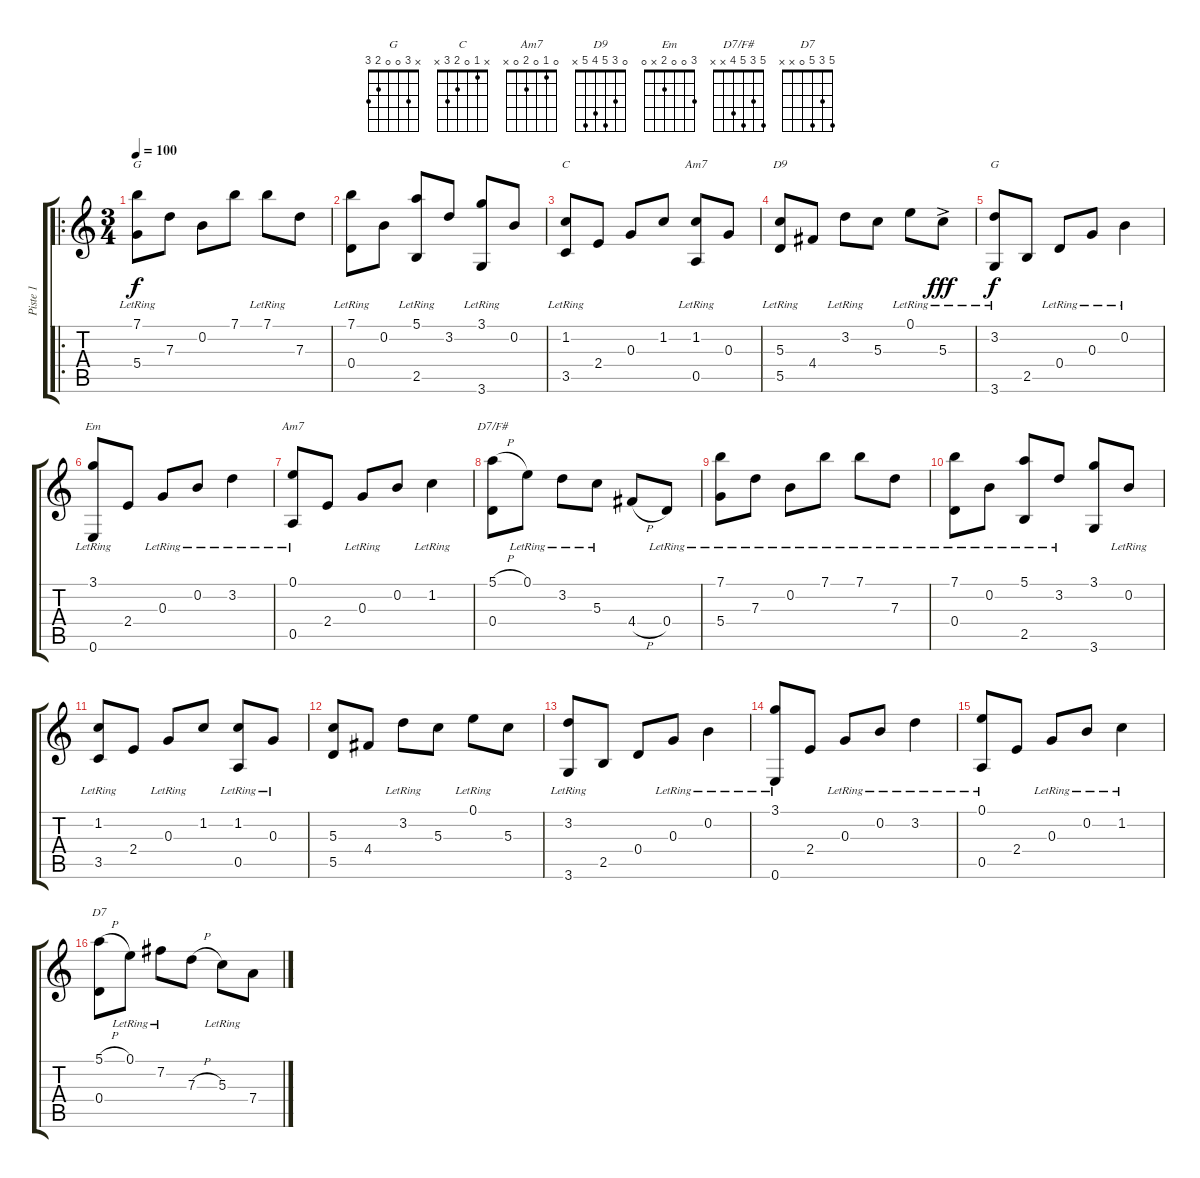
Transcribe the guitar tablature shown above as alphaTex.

\track ("Piste 1" "Piste 1") {instrument acousticguitarnylon}
\staff {score tabs}
\tuning (E4 B3 G3 D3 A2 E2) {hide}
\chord ("G" 7 0 7 5 x x) {firstfret 5}
\chord ("C" x 1 0 2 3 x)
\chord ("Am7" x 1 0 x 0 x)
\chord ("D9" 0 3 5 4 5 x)
\chord ("G" x 3 0 0 2 3)
\chord ("Em" 3 0 0 2 x 0)
\chord ("Am7" 0 1 0 2 0 x)
\chord ("D7/F#" 5 3 5 4 x x)
\chord ("D7" 5 3 5 0 x x)
\ro
\ts (3 4)
\tempo 100
\clef g2
\ks c
(7.1{lr} 5.4).8{ch "G" dy f instrument acousticguitarnylon} 7.3.8 0.2.8 7.1.8 7.1{lr}.8 7.3.8 |
(7.1{lr} 0.4).8 0.2.8 (5.1{lr} 2.5).8 3.2.8 (3.1{lr} 3.6).8 0.2.8 |
(1.2{lr} 3.5).8{ch "C"} 2.4.8 0.3.8 1.2.8 (1.2{lr} 0.5).8{ch "Am7"} 0.3.8 |
(5.3{lr} 5.5).8{ch "D9"} 4.4.8 3.2{lr}.8 5.3.8 0.1{lr}.8 5.3{ac lr}.8{dy fff} |
(3.2{lr} 3.6).8{ch "G" dy f} 2.5.8 0.4{lr}.8 0.3{lr}.8 0.2{lr}.4 |
(3.1{lr} 0.6).8{ch "Em"} 2.4.8 0.3{lr}.8 0.2{lr}.8 3.2{lr}.4 |
(0.1{lr} 0.5).8{ch "Am7"} 2.4.8 0.3{lr}.8 0.2.8 1.2{lr}.4 |
(5.1{h} 0.4).8{ch "D7/F#"} 0.1{lr}.8 3.2{lr}.8 5.3{lr}.8 4.4{h}.8 0.4{lr}.8 |
(7.1{lr} 5.4).8 7.3{lr}.8 0.2{lr}.8 7.1{lr}.8 7.1{lr}.8 7.3{lr}.8 |
(7.1{lr} 0.4).8 0.2{lr}.8 (5.1{lr} 2.5).8 3.2{lr}.8 (3.1 3.6).8 0.2{lr}.8 |
(1.2{lr} 3.5).8 2.4.8 0.3{lr}.8 1.2.8 (1.2{lr} 0.5).8 0.3{lr}.8 |
(5.3 5.5).8 4.4.8 3.2{lr}.8 5.3.8 0.1{lr}.8 5.3.8 |
(3.2{lr} 3.6).8 2.5.8 0.4.8 0.3{lr}.8 0.2{lr}.4 |
(3.1{lr} 0.6).8 2.4.8 0.3{lr}.8 0.2{lr}.8 3.2{lr}.4 |
(0.1{lr} 0.5).8 2.4.8 0.3{lr}.8 0.2{lr}.8 1.2{lr}.4 |
(5.1{h} 0.4).8{ch "D7"} 0.1{lr}.8 7.2{lr}.8 7.3{h}.8 5.3{lr}.8 7.4.8
